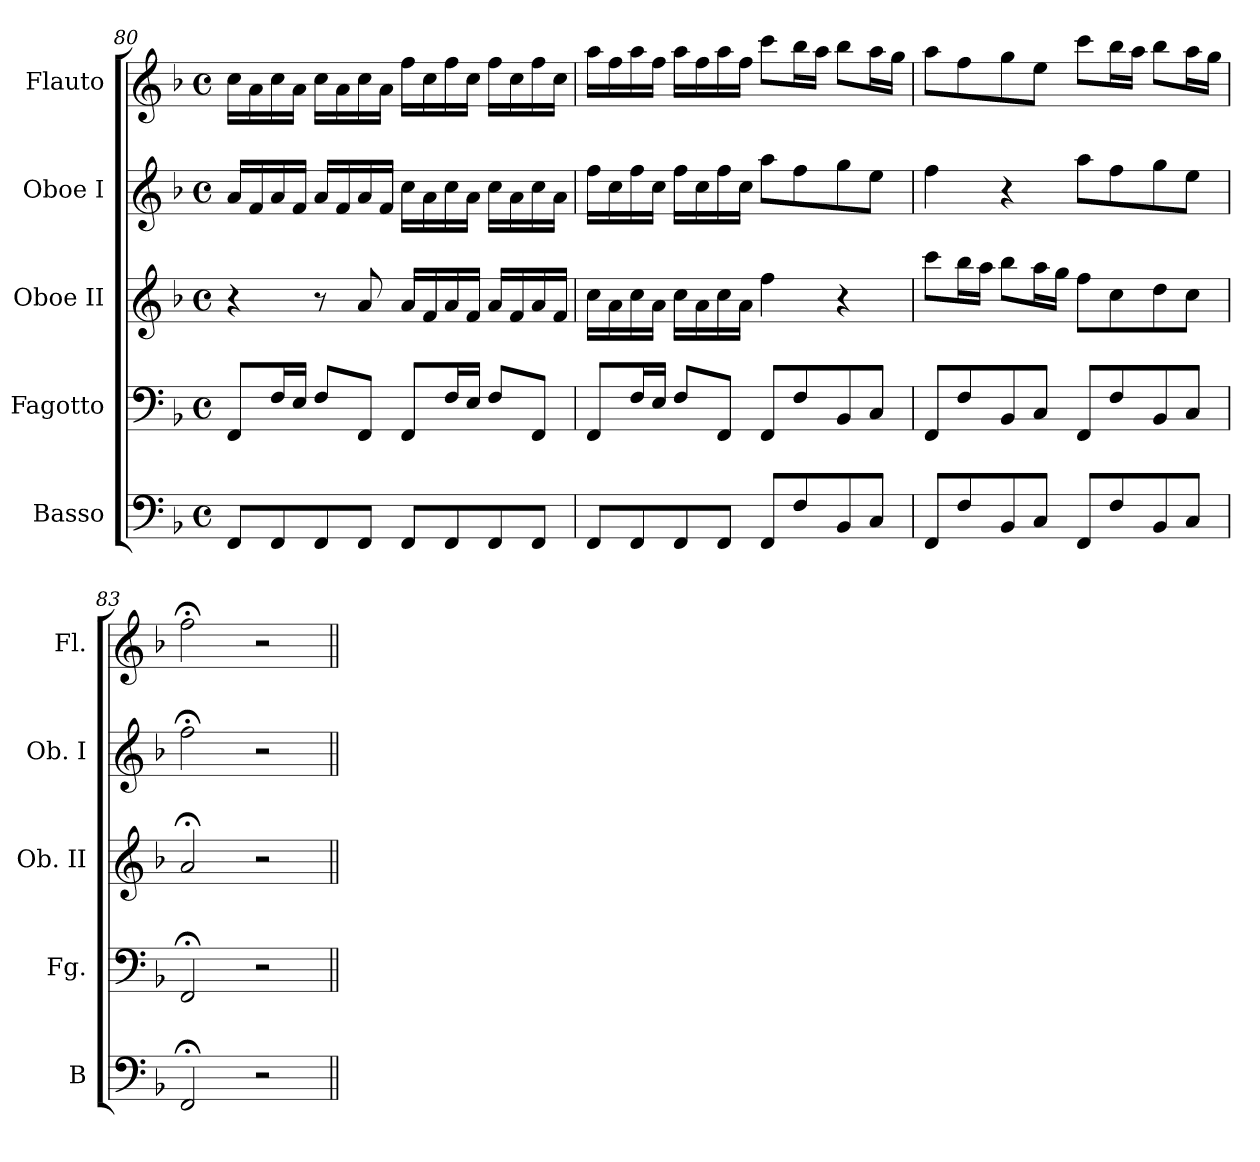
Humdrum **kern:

**kern	**kern	**kern	**kern	**kern
*part5	*part4	*part3	*part2	*part1
*staff5	*staff4	*staff3	*staff2	*staff1
*I"Basso	*I"Fagotto	*I"Oboe II	*I"Oboe I	*I"Flauto
*I'B	*I'Fg.	*I'Ob. II	*I'Ob. I	*I'Fl.
!!LO:LB:g=z
*clefF4	*clefF4	*clefG2	*clefG2	*clefG2
*k[b-]	*k[b-]	*k[b-]	*k[b-]	*k[b-]
*F:	*F:	*F:	*F:	*F:
*M4/4	*M4/4	*M4/4	*M4/4	*M4/4
*met(c)	*met(c)	*met(c)	*met(c)	*met(c)
=80	=80	=80	=80	=80
8FFL	8FFL	4r	16aLL	16ccLL
.	.	.	16f	16a
8FF	16FL	.	16a	16cc
.	16EJJ	.	16fJJ	16aJJ
8FF	8FL	8r	16aLL	16ccLL
.	.	.	16f	16a
8FFJ	8FFJ	8a	16a	16cc
.	.	.	16fJJ	16aJJ
8FFL	8FFL	16aLL	16ccLL	16ffLL
.	.	16f	16a	16cc
8FF	16FL	16a	16cc	16ff
.	16EJJ	16fJJ	16aJJ	16ccJJ
8FF	8FL	16aLL	16ccLL	16ffLL
.	.	16f	16a	16cc
8FFJ	8FFJ	16a	16cc	16ff
.	.	16fJJ	16aJJ	16ccJJ
=81	=81	=81	=81	=81
8FFL	8FFL	16ccLL	16ffLL	16aaLL
.	.	16a	16cc	16ff
8FF	16FL	16cc	16ff	16aa
.	16EJJ	16aJJ	16ccJJ	16ffJJ
8FF	8FL	16ccLL	16ffLL	16aaLL
.	.	16a	16cc	16ff
8FFJ	8FFJ	16cc	16ff	16aa
.	.	16aJJ	16ccJJ	16ffJJ
8FFL	8FFL	4ff	8aaL	8cccL
8F	8F	.	8ff	16bb-L
.	.	.	.	16aaJJ
8BB-	8BB-	4r	8gg	8bb-L
8CJ	8CJ	.	8eeJ	16aaL
.	.	.	.	16ggJJ
=82	=82	=82	=82	=82
8FFL	8FFL	8cccL	4ff	8aaL
8F	8F	16bb-L	.	8ff
.	.	16aaJJ	.	.
8BB-	8BB-	8bb-L	4r	8gg
8CJ	8CJ	16aaL	.	8eeJ
.	.	16ggJJ	.	.
8FFL	8FFL	8ffL	8aaL	8cccL
8F	8F	8cc	8ff	16bb-L
.	.	.	.	16aaJJ
8BB-	8BB-	8dd	8gg	8bb-L
8CJ	8CJ	8ccJ	8eeJ	16aaL
.	.	.	.	16ggJJ
=83	=83	=83	=83	=83
2FF;<	2FF;<	2a;<	2ff;<	2ff;<
2r	2r	2r	2r	2r
=||	=||	=||	=||	=||
*-	*-	*-	*-	*-
